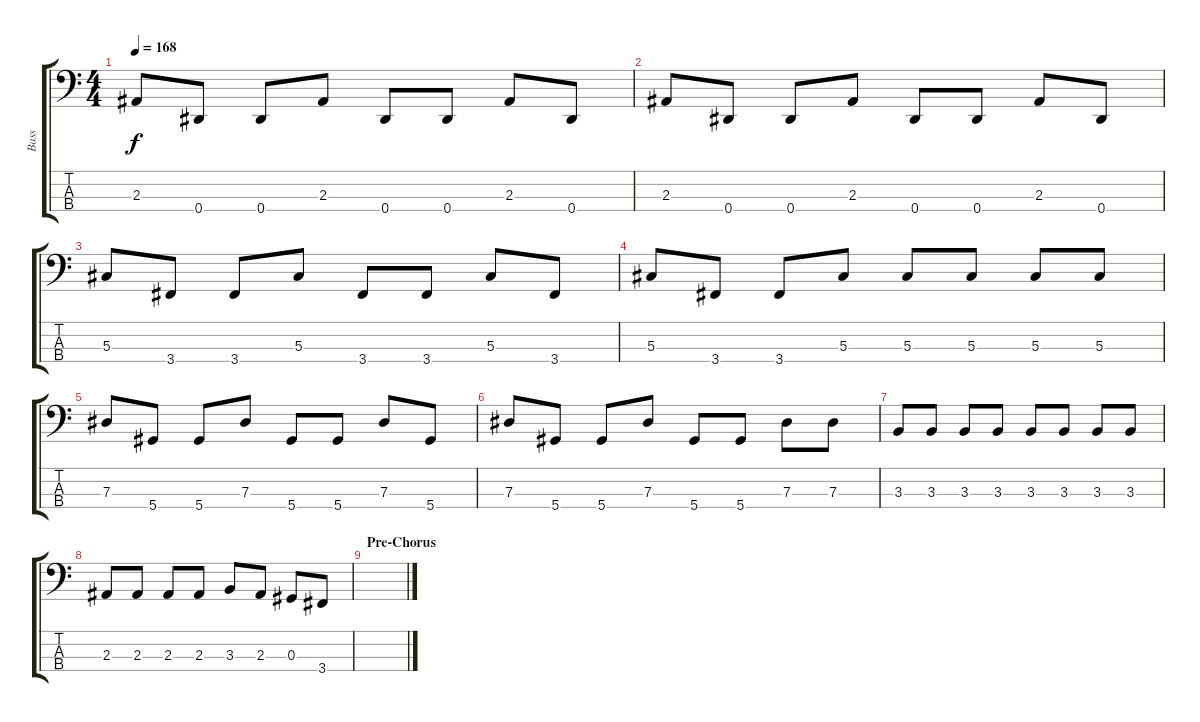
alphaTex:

\track ("Bass" "Bass") {instrument electricbassfinger}
\staff {score tabs}
\tuning (Gb2 Db2 Ab1 Eb1) {hide}
\ts (4 4)
\tempo 168
\clef f4
\ks c
2.3.8{dy f} 0.4.8 0.4.8 2.3.8 0.4.8 0.4.8 2.3.8 0.4.8 |
2.3.8 0.4.8 0.4.8 2.3.8 0.4.8 0.4.8 2.3.8 0.4.8 |
5.3.8 3.4.8 3.4.8 5.3.8 3.4.8 3.4.8 5.3.8 3.4.8 |
5.3.8 3.4.8 3.4.8 5.3.8 5.3.8 5.3.8 5.3.8 5.3.8 |
7.3.8 5.4.8 5.4.8 7.3.8 5.4.8 5.4.8 7.3.8 5.4.8 |
7.3.8 5.4.8 5.4.8 7.3.8 5.4.8 5.4.8 7.3.8 7.3.8 |
3.3.8 3.3.8 3.3.8 3.3.8 3.3.8 3.3.8 3.3.8 3.3.8 |
2.3.8 2.3.8 2.3.8 2.3.8 3.3.8 2.3.8 0.3.8 3.4.8 |
\section ("" "Pre-Chorus")
